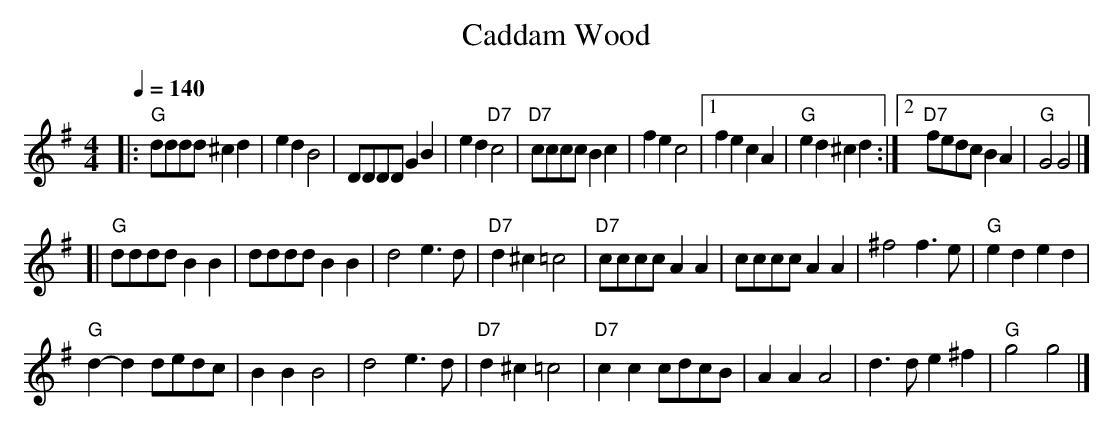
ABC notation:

X:1
T: Caddam Wood
M: 4/4
L: 1/4
Q: 140
K: Gmaj
|: "G" d/d/d/d/ ^c d | e d B2 | D/D/D/D/ G B | e d "D7" c2 |\
   "D7" c/c/c/c/ B c | f e c2 | [1 f e c A | "G" e d ^c d :|\
   [2 "D7" f/e/d/c/  B A | "G" G2 G2 |]
[| "G" d/d/d/d/ B B | d/d/d/d/ B B | d2 e>d | "D7" d ^c =c2 |\
   "D7" c/c/c/c/ A A | c/c/c/c/ A A | ^f2 f>e | "G" e d e d |
   "G" d-d d/e/d/c/ | B B B2 | d2 e>d | "D7" d ^c =c2  |\
   "D7" c c c/d/c/B/ | A A A2 | d>d e ^f | "G" g2 g2 |]
